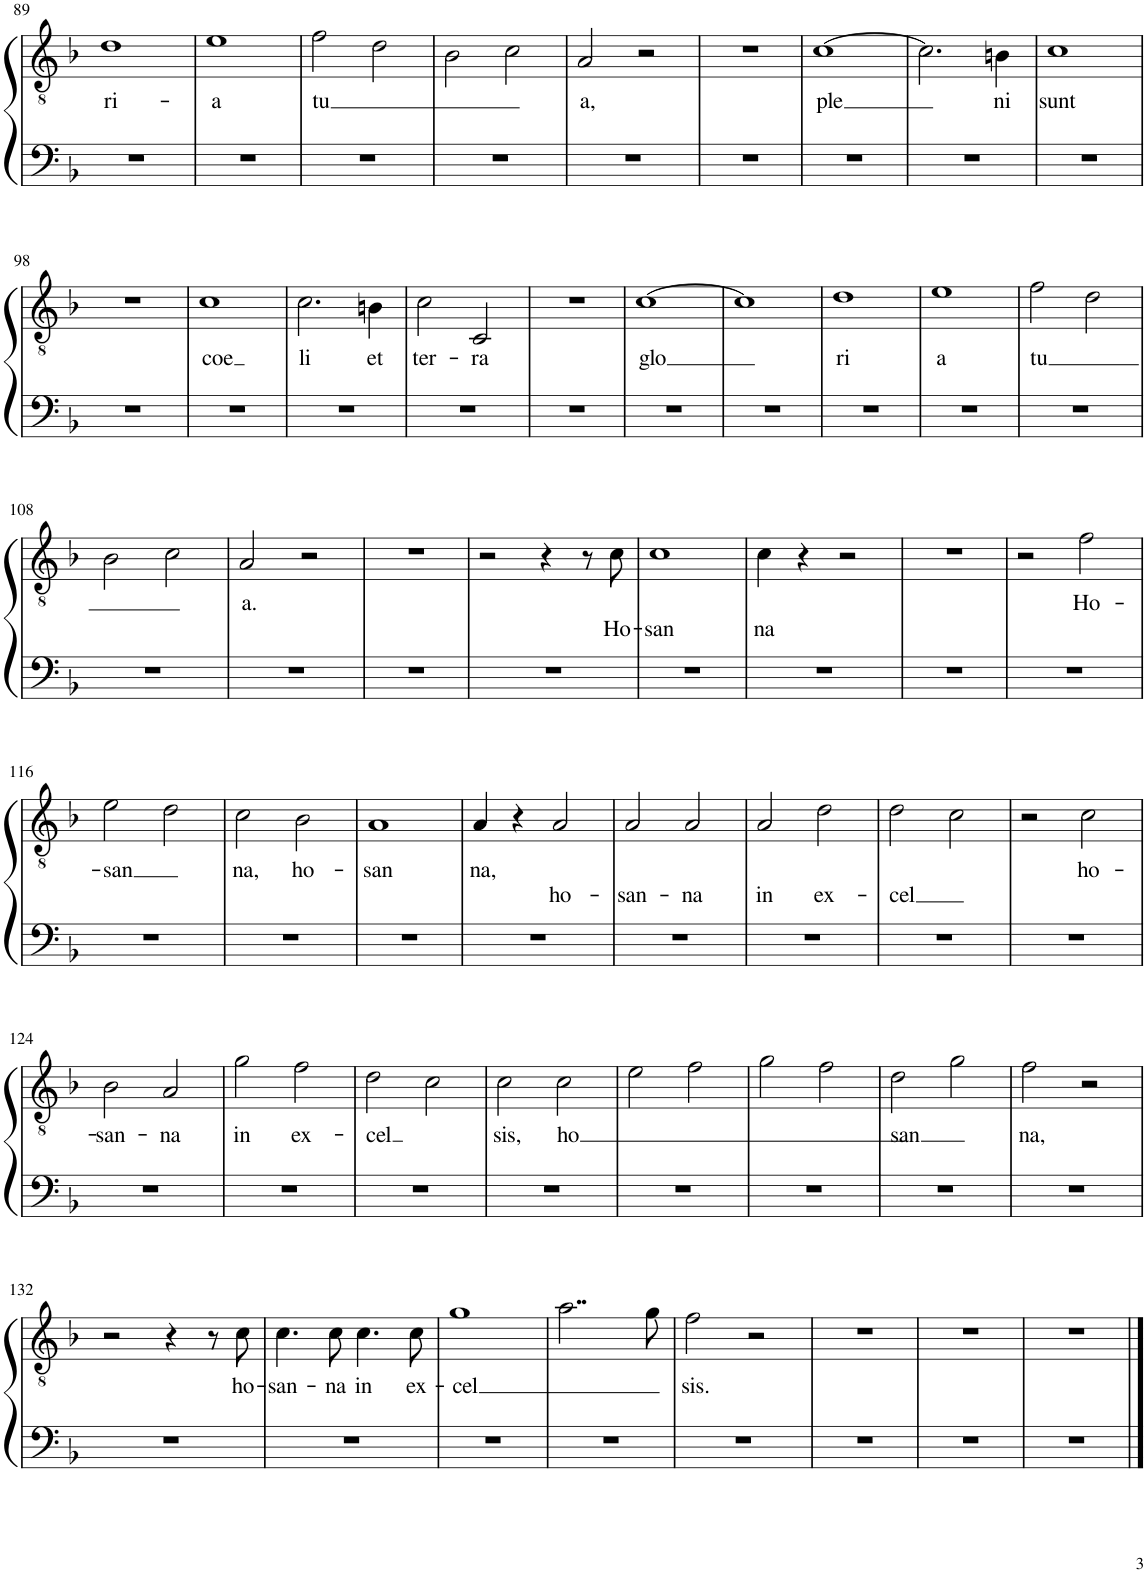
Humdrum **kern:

**kern	**kern	**text	**text
*part1	*part1	*part1	*part1
*staff2	*staff1	*staff1	*staff1
*I"Piano	*	*	*
*I'Pno.	*	*	*
!!LO:PB:g=z
*clefF4	*clefGv2	*	*
*k[b-]	*k[b-]	*	*
*M2/2	*M2/2	*	*
*met(c|)	*met(c|)	*	*
=89	=89	=89	=89
!	!	!LO:LY:b	!
1r	1d	ri-	.
=90	=90	=90	=90
!	!	!LO:LY:b	!
1r	1e	-a	.
=91	=91	=91	=91
!	!	!LO:LY:b	!
1r	2f\	tu	.
.	2d\	.	.
=92	=92	=92	=92
1r	2B-\	.	.
.	2c\	.	.
=93	=93	=93	=93
!	!	!LO:LY:b	!
1r	2A/	a,	.
.	2r	.	.
=94	=94	=94	=94
1r	1r	.	.
=95	=95	=95	=95
!	!	!LO:LY:b	!
1r	[1c	-ple	.
=96	=96	=96	=96
1r	2.c\]	.	.
!	!	!LO:LY:b	!
.	4Bn\	ni	.
=97	=97	=97	=97
!	!	!LO:LY:b	!
1r	1c	sunt	.
!!LO:LB:g=z
=98	=98	=98	=98
1r	1r	.	.
=99	=99	=99	=99
!	!	!LO:LY:b	!
1r	1c	coe	.
=100	=100	=100	=100
!	!	!LO:LY:b	!
1r	2.c\	li	.
!	!	!LO:LY:b	!
.	4Bn\	et	.
=101	=101	=101	=101
!	!	!LO:LY:b	!
1r	2c\	ter-	.
!	!	!LO:LY:b	!
.	2C/	-ra	.
=102	=102	=102	=102
1r	1r	.	.
=103	=103	=103	=103
!	!	!LO:LY:b	!
1r	[1c	glo	.
=104	=104	=104	=104
1r	1c]	.	.
=105	=105	=105	=105
!	!	!LO:LY:b	!
1r	1d	ri	.
=106	=106	=106	=106
!	!	!LO:LY:b	!
1r	1e	a	.
=107	=107	=107	=107
!	!	!LO:LY:b	!
1r	2f\	tu	.
.	2d\	.	.
!!LO:LB:g=z
=108	=108	=108	=108
1r	2B-\	.	.
.	2c\	.	.
=109	=109	=109	=109
!	!	!LO:LY:b	!
1r	2A/	a.	.
.	2r	.	.
=110	=110	=110	=110
1r	1r	.	.
=111	=111	=111	=111
1r	2r	.	.
.	4r	.	.
.	8r	.	.
!	!	!	!LO:LY:b
.	8c\	.	Ho-
=112	=112	=112	=112
!	!	!	!LO:LY:b
1r	1c	.	-san
=113	=113	=113	=113
!	!	!	!LO:LY:b
1r	4c\	.	na
.	4r	.	.
.	2r	.	.
=114	=114	=114	=114
1r	1r	.	.
=115	=115	=115	=115
1r	2r	.	.
!	!	!LO:LY:b	!
.	2f\	Ho-	.
!!LO:LB:g=z
=116	=116	=116	=116
!	!	!LO:LY:b	!
1r	2e\	-san	.
.	2d\	.	.
=117	=117	=117	=117
!	!	!LO:LY:b	!
1r	2c\	na,	.
!	!	!LO:LY:b	!
.	2B-\	ho-	.
=118	=118	=118	=118
!	!	!LO:LY:b	!
1r	1A	-san	.
=119	=119	=119	=119
!	!	!LO:LY:b	!
1r	4A/	na,	.
.	4r	.	.
!	!	!	!LO:LY:b
.	2A/	.	ho-
=120	=120	=120	=120
!	!	!	!LO:LY:b
1r	2A/	.	san-
!	!	!	!LO:LY:b
.	2A/	.	-na
=121	=121	=121	=121
!	!	!	!LO:LY:b
1r	2A/	.	in
!	!	!	!LO:LY:b
.	2d\	.	ex-
=122	=122	=122	=122
!	!	!	!LO:LY:b
1r	2d\	.	-cel
.	2c\	.	.
=123	=123	=123	=123
1r	2r	.	.
!	!	!LO:LY:b	!
.	2c\	ho-	.
!!LO:LB:g=z
=124	=124	=124	=124
!	!	!LO:LY:b	!
1r	2B-\	-san-	.
!	!	!LO:LY:b	!
.	2A/	-na	.
=125	=125	=125	=125
!	!	!LO:LY:b	!
1r	2g\	in	.
!	!	!LO:LY:b	!
.	2f\	ex-	.
=126	=126	=126	=126
!	!	!LO:LY:b	!
1r	2d\	-cel	.
.	2c\	.	.
=127	=127	=127	=127
!	!	!LO:LY:b	!
1r	2c\	sis,	.
!	!	!LO:LY:b	!
.	2c\	ho	.
=128	=128	=128	=128
1r	2e\	.	.
.	2f\	.	.
=129	=129	=129	=129
1r	2g\	.	.
.	2f\	.	.
=130	=130	=130	=130
!	!	!LO:LY:b	!
1r	2d\	san	.
.	2g\	.	.
=131	=131	=131	=131
!	!	!LO:LY:b	!
1r	2f\	na,	.
.	2r	.	.
!!LO:LB:g=z
=132	=132	=132	=132
1r	2r	.	.
.	4r	.	.
.	8r	.	.
!	!	!LO:LY:b	!
.	8c\	ho-	.
=133	=133	=133	=133
!	!	!LO:LY:b	!
1r	4.c\	-san-	.
!	!	!LO:LY:b	!
.	8c\	-na	.
!	!	!LO:LY:b	!
.	4.c\	in	.
!	!	!LO:LY:b	!
.	8c\	ex-	.
=134	=134	=134	=134
!	!	!LO:LY:b	!
1r	1g	-cel	.
=135	=135	=135	=135
1r	2..a\	.	.
.	8g\	.	.
=136	=136	=136	=136
!	!	!LO:LY:b	!
1r	2f\	sis.	.
.	2r	.	.
=137	=137	=137	=137
1r	1r	.	.
=138	=138	=138	=138
1r	1r	.	.
=139	=139	=139	=139
1r	1r	.	.
==	==	==	==
*-	*-	*-	*-
